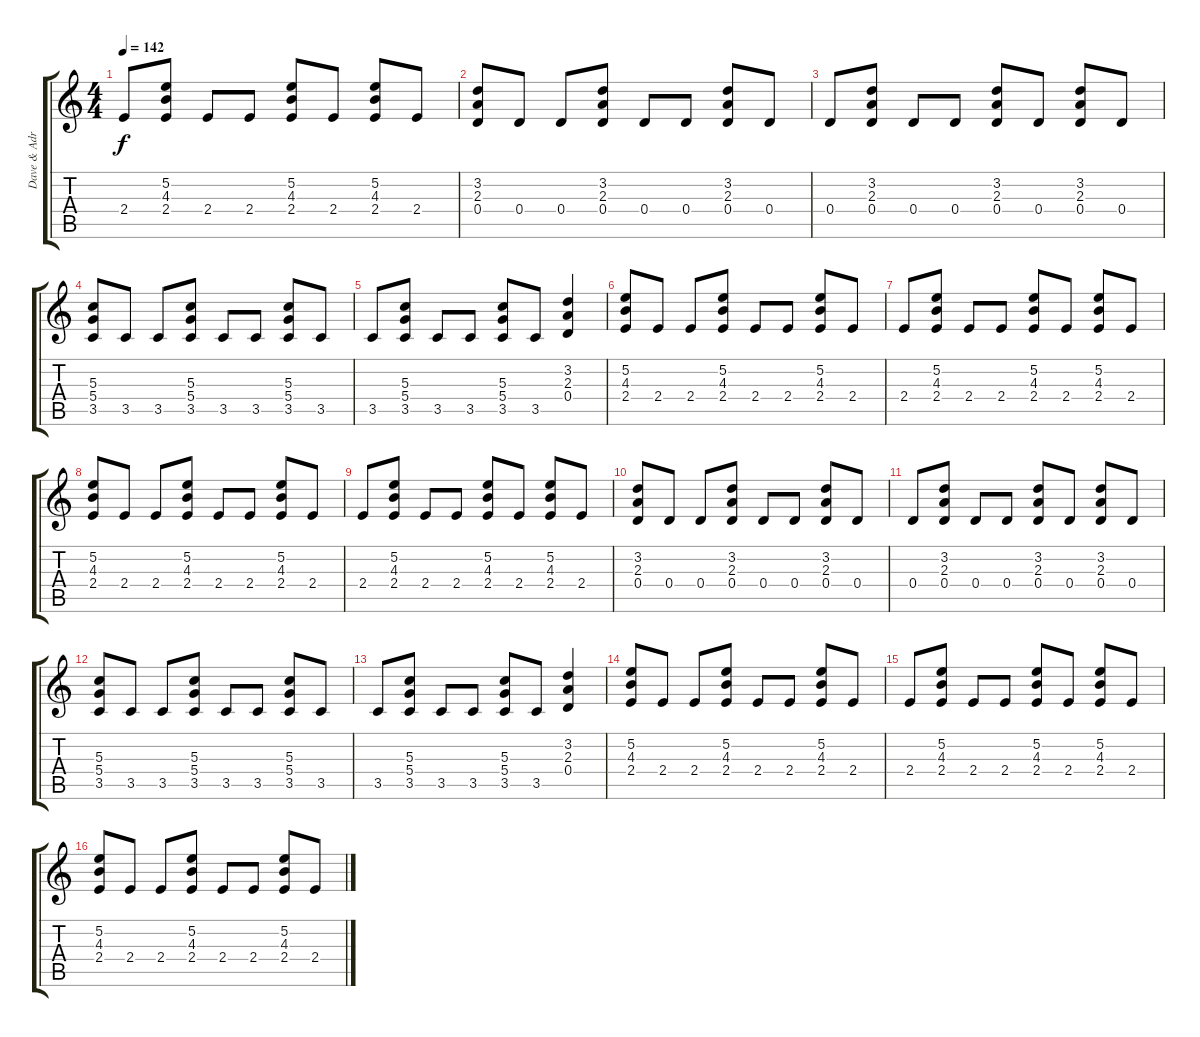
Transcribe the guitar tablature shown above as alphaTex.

\track ("Dave & Adrian (Rhythm Guitar)" "Dave & Adr") {instrument distortionguitar}
\staff {score tabs}
\tuning (E4 B3 G3 D3 A2 E2) {hide}
\ts (4 4)
\tempo 142
\clef g2
\ks c
2.4.8{dy f} (5.2 4.3 2.4).8 2.4.8 2.4.8 (5.2 4.3 2.4).8 2.4.8 (5.2 4.3 2.4).8 2.4.8 |
(3.2 2.3 0.4).8 0.4.8 0.4.8 (3.2 2.3 0.4).8 0.4.8 0.4.8 (3.2 2.3 0.4).8 0.4.8 |
0.4.8 (3.2 2.3 0.4).8 0.4.8 0.4.8 (3.2 2.3 0.4).8 0.4.8 (3.2 2.3 0.4).8 0.4.8 |
(5.3 5.4 3.5).8 3.5.8 3.5.8 (5.3 5.4 3.5).8 3.5.8 3.5.8 (5.3 5.4 3.5).8 3.5.8 |
3.5.8 (5.3 5.4 3.5).8 3.5.8 3.5.8 (5.3 5.4 3.5).8 3.5.8 (3.2 2.3 0.4).4 |
(5.2 4.3 2.4).8 2.4.8 2.4.8 (5.2 4.3 2.4).8 2.4.8 2.4.8 (5.2 4.3 2.4).8 2.4.8 |
2.4.8 (5.2 4.3 2.4).8 2.4.8 2.4.8 (5.2 4.3 2.4).8 2.4.8 (5.2 4.3 2.4).8 2.4.8 |
(5.2 4.3 2.4).8 2.4.8 2.4.8 (5.2 4.3 2.4).8 2.4.8 2.4.8 (5.2 4.3 2.4).8 2.4.8 |
2.4.8 (5.2 4.3 2.4).8 2.4.8 2.4.8 (5.2 4.3 2.4).8 2.4.8 (5.2 4.3 2.4).8 2.4.8 |
(3.2 2.3 0.4).8 0.4.8 0.4.8 (3.2 2.3 0.4).8 0.4.8 0.4.8 (3.2 2.3 0.4).8 0.4.8 |
0.4.8 (3.2 2.3 0.4).8 0.4.8 0.4.8 (3.2 2.3 0.4).8 0.4.8 (3.2 2.3 0.4).8 0.4.8 |
(5.3 5.4 3.5).8 3.5.8 3.5.8 (5.3 5.4 3.5).8 3.5.8 3.5.8 (5.3 5.4 3.5).8 3.5.8 |
3.5.8 (5.3 5.4 3.5).8 3.5.8 3.5.8 (5.3 5.4 3.5).8 3.5.8 (3.2 2.3 0.4).4 |
(5.2 4.3 2.4).8 2.4.8 2.4.8 (5.2 4.3 2.4).8 2.4.8 2.4.8 (5.2 4.3 2.4).8 2.4.8 |
2.4.8 (5.2 4.3 2.4).8 2.4.8 2.4.8 (5.2 4.3 2.4).8 2.4.8 (5.2 4.3 2.4).8 2.4.8 |
(5.2 4.3 2.4).8 2.4.8 2.4.8 (5.2 4.3 2.4).8 2.4.8 2.4.8 (5.2 4.3 2.4).8 2.4.8
